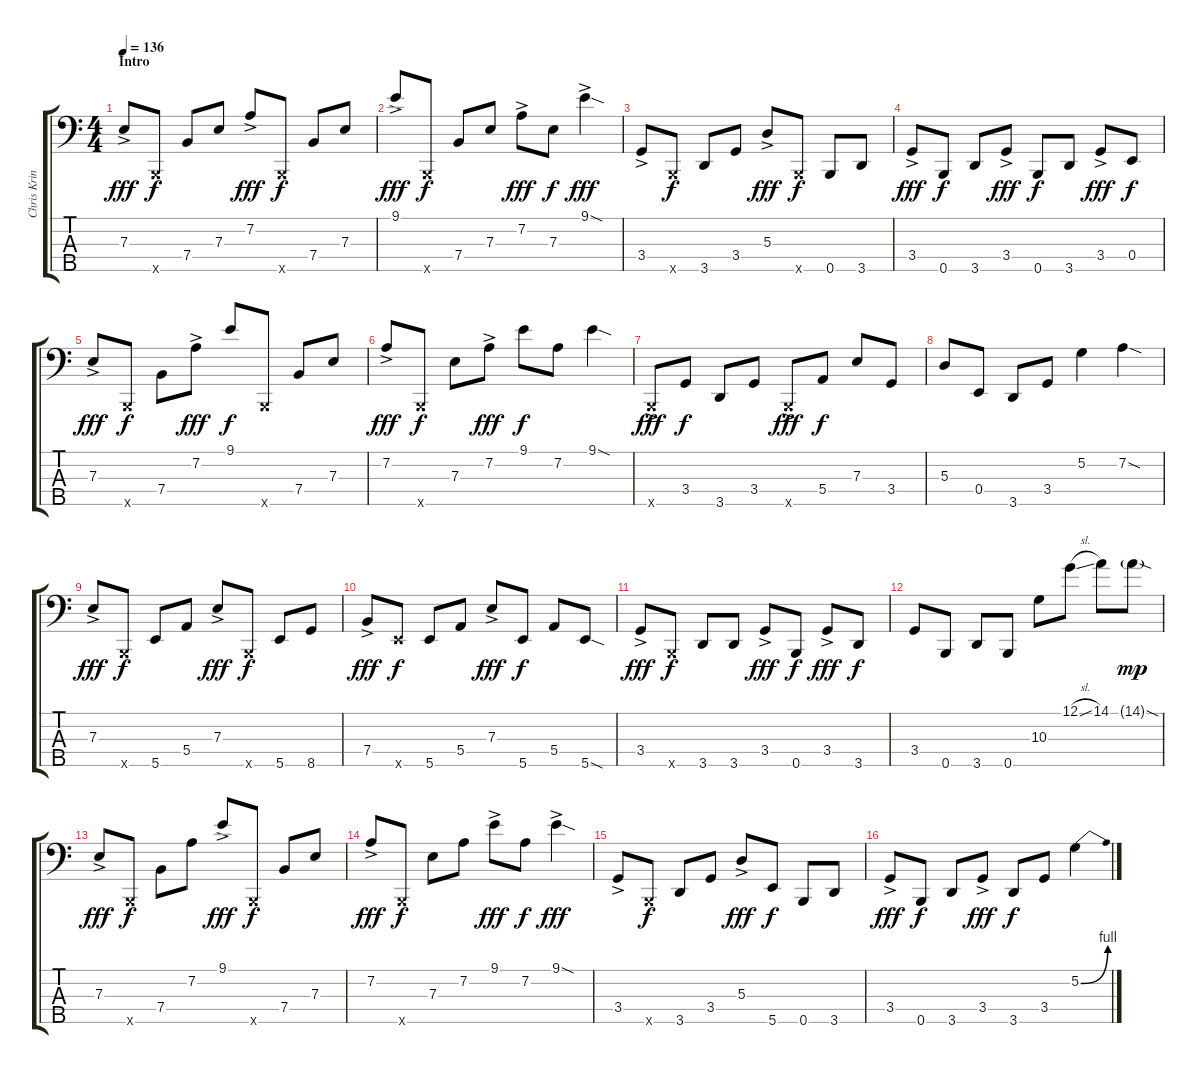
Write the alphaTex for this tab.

\track ("Chris Kringel" "Chris Krin") {instrument fretlessbass}
\staff {score tabs}
\tuning (G2 D2 A1 E1 B0) {hide}
\ts (4 4)
\section ("" "Intro")
\tempo 136
\clef f4
\ks c
7.3{ac}.8{dy fff instrument fretlessbass} 0.5{x}.8{dy f} 7.4.8 7.3.8 7.2{ac}.8{dy fff} 0.5{x}.8{dy f} 7.4.8 7.3.8 |
9.1{ac}.8{dy fff} 0.5{x}.8{dy f} 7.4.8 7.3.8 7.2{ac}.8{dy fff} 7.3.8{dy f} 9.1{sod ac}.4{dy fff} |
3.4{ac}.8 0.5{x}.8{dy f} 3.5.8 3.4.8 5.3{ac}.8{dy fff} 0.5{x}.8{dy f} 0.5.8 3.5.8 |
3.4{ac}.8{dy fff} 0.5.8{dy f} 3.5.8 3.4{ac}.8{dy fff} 0.5.8{dy f} 3.5.8 3.4{ac}.8{dy fff} 0.4.8{dy f} |
7.3{ac}.8{dy fff} 0.5{x}.8{dy f} 7.4.8 7.2{ac}.8{dy fff} 9.1.8{dy f} 0.5{x}.8 7.4.8 7.3.8 |
7.2{ac}.8{dy fff} 0.5{x}.8{dy f} 7.3.8 7.2{ac}.8{dy fff} 9.1.8{dy f} 7.2.8 9.1{sod}.4 |
0.5{ac x}.8{dy fff} 3.4.8{dy f} 3.5.8 3.4.8 0.5{ac x}.8{dy fff} 5.4.8{dy f} 7.3.8 3.4.8 |
5.3.8 0.4.8 3.5.8 3.4.8 5.2.4 7.2{sod}.4 |
7.3{ac}.8{dy fff} 0.5{x}.8{dy f} 5.5.8 5.4.8 7.3{ac}.8{dy fff} 0.5{x}.8{dy f} 5.5.8 8.5.8 |
7.4{ac}.8{dy fff} 5.5{x}.8{dy f} 5.5.8 5.4.8 7.3{ac}.8{dy fff} 5.5.8{dy f} 5.4.8 5.5{sod}.8 |
3.4{ac}.8{dy fff} 0.5{x}.8{dy f} 3.5.8 3.5.8 3.4{ac}.8{dy fff} 0.5.8{dy f} 3.4{ac}.8{dy fff} 3.5.8{dy f} |
3.4.8 0.5.8 3.5.8 0.5.8 10.3.8 12.1{sl}.8 14.1.8 14.1{sod g}.8{dy mp} |
7.3{ac}.8{dy fff} 0.5{x}.8{dy f} 7.4.8 7.2.8 9.1{ac}.8{dy fff} 0.5{x}.8{dy f} 7.4.8 7.3.8 |
7.2{ac}.8{dy fff} 0.5{x}.8{dy f} 7.3.8 7.2.8 9.1{ac}.8{dy fff} 7.2.8{dy f} 9.1{sod ac}.4{dy fff} |
3.4{ac}.8 0.5{x}.8{dy f} 3.5.8 3.4.8 5.3{ac}.8{dy fff} 5.5.8{dy f} 0.5.8 3.5.8 |
3.4{ac}.8{dy fff} 0.5.8{dy f} 3.5.8 3.4{ac}.8{dy fff} 3.5.8{dy f} 3.4.8 5.2{be (bend 0 0 60 4)}.4
